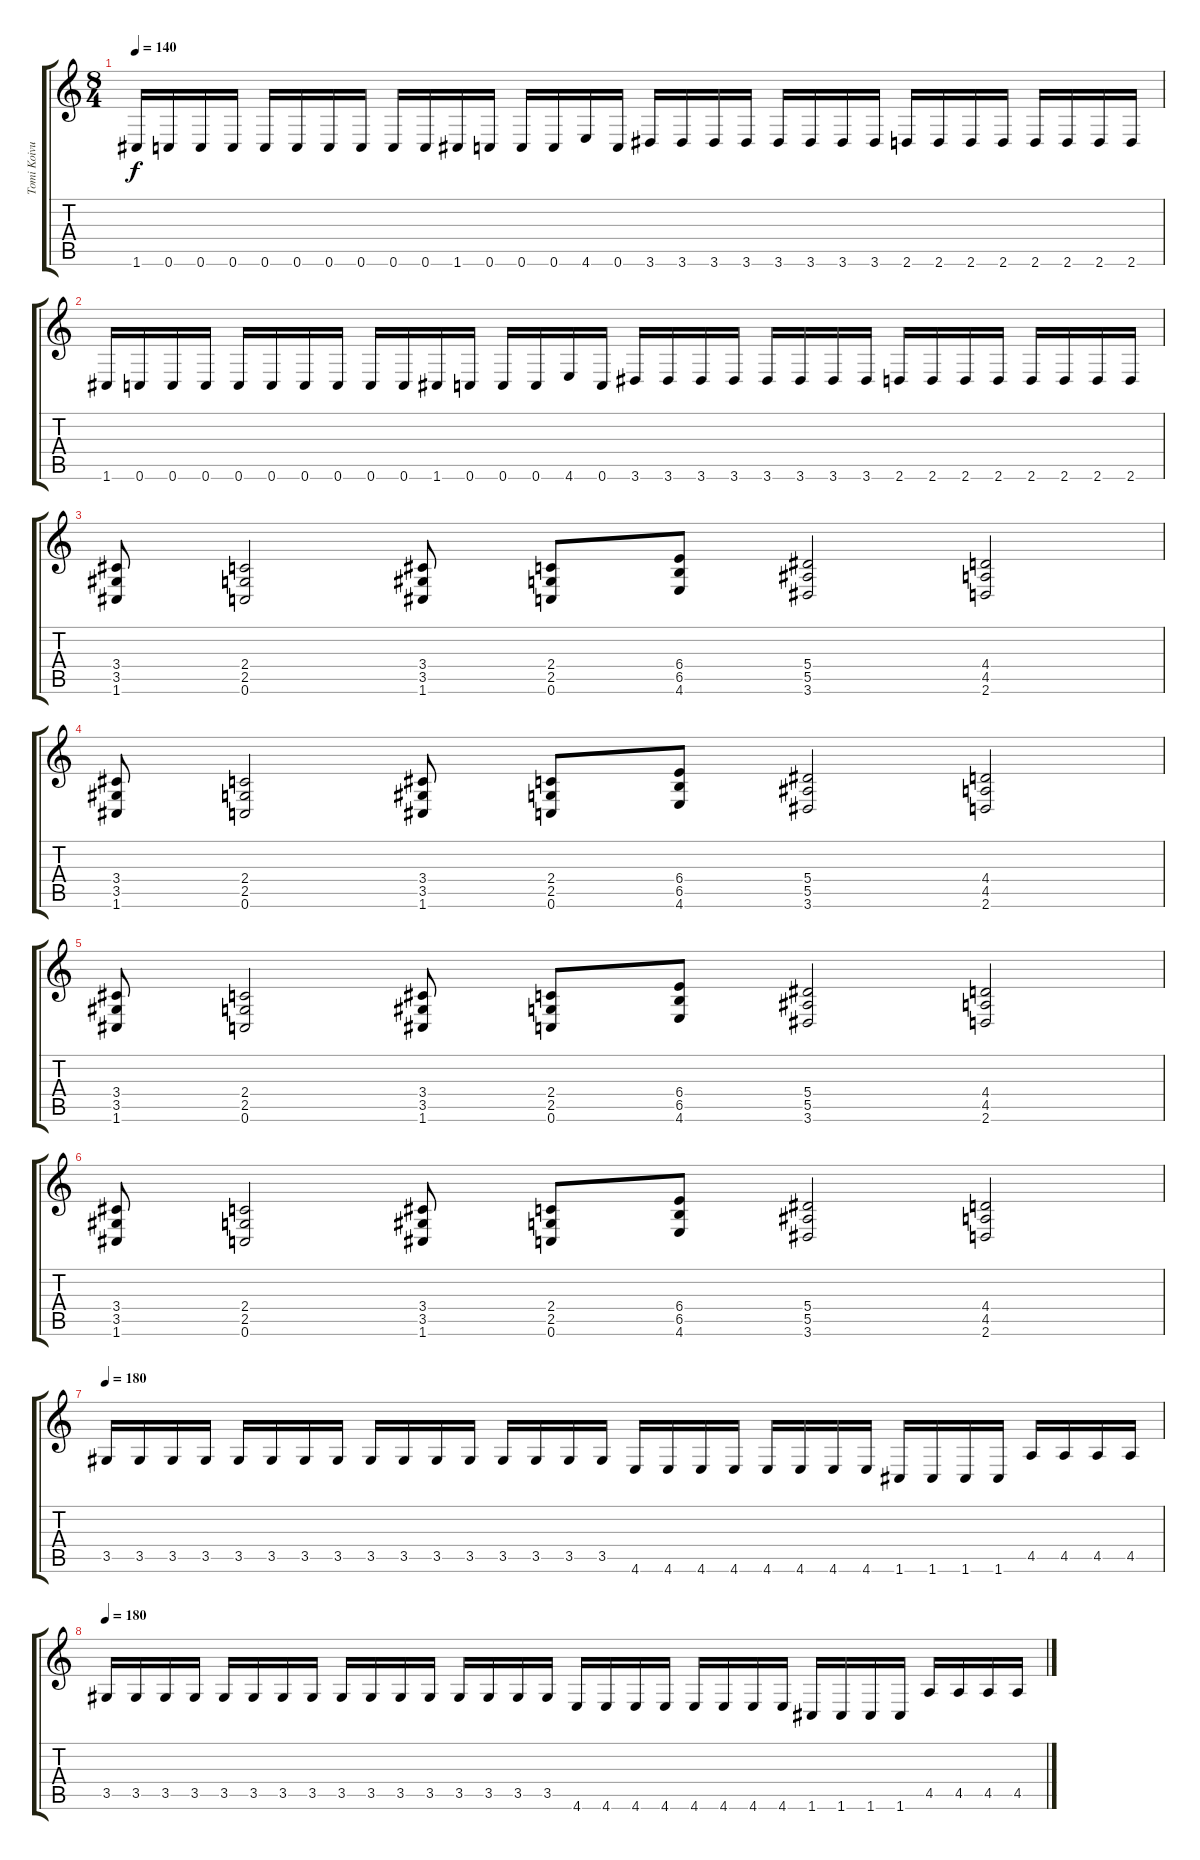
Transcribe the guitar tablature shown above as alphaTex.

\track ("Tomi Koivusaari" "Tomi Koivu") {instrument distortionguitar}
\staff {score tabs}
\tuning (C4 G3 Eb3 Bb2 F2 C2) {hide}
\ts (8 4)
\tempo 140
\clef g2
\ks c
1.6.16{dy f} 0.6.16 0.6.16 0.6.16 0.6.16 0.6.16 0.6.16 0.6.16 0.6.16 0.6.16 1.6.16 0.6.16 0.6.16 0.6.16 4.6.16 0.6.16 3.6.16 3.6.16 3.6.16 3.6.16 3.6.16 3.6.16 3.6.16 3.6.16 2.6.16 2.6.16 2.6.16 2.6.16 2.6.16 2.6.16 2.6.16 2.6.16 |
1.6.16 0.6.16 0.6.16 0.6.16 0.6.16 0.6.16 0.6.16 0.6.16 0.6.16 0.6.16 1.6.16 0.6.16 0.6.16 0.6.16 4.6.16 0.6.16 3.6.16 3.6.16 3.6.16 3.6.16 3.6.16 3.6.16 3.6.16 3.6.16 2.6.16 2.6.16 2.6.16 2.6.16 2.6.16 2.6.16 2.6.16 2.6.16 |
(3.4 3.5 1.6).8 (2.4 2.5 0.6).2 (3.4 3.5 1.6).8 (2.4 2.5 0.6).8 (6.4 6.5 4.6).8 (5.4 5.5 3.6).2 (4.4 4.5 2.6).2 |
(3.4 3.5 1.6).8 (2.4 2.5 0.6).2 (3.4 3.5 1.6).8 (2.4 2.5 0.6).8 (6.4 6.5 4.6).8 (5.4 5.5 3.6).2 (4.4 4.5 2.6).2 |
(3.4 3.5 1.6).8 (2.4 2.5 0.6).2 (3.4 3.5 1.6).8 (2.4 2.5 0.6).8 (6.4 6.5 4.6).8 (5.4 5.5 3.6).2 (4.4 4.5 2.6).2 |
(3.4 3.5 1.6).8 (2.4 2.5 0.6).2 (3.4 3.5 1.6).8 (2.4 2.5 0.6).8 (6.4 6.5 4.6).8 (5.4 5.5 3.6).2 (4.4 4.5 2.6).2 |
\tempo 180
3.5.16 3.5.16 3.5.16 3.5.16 3.5.16 3.5.16 3.5.16 3.5.16 3.5.16 3.5.16 3.5.16 3.5.16 3.5.16 3.5.16 3.5.16 3.5.16 4.6.16 4.6.16 4.6.16 4.6.16 4.6.16 4.6.16 4.6.16 4.6.16 1.6.16 1.6.16 1.6.16 1.6.16 4.5.16 4.5.16 4.5.16 4.5.16 |
\tempo 180
3.5.16 3.5.16 3.5.16 3.5.16 3.5.16 3.5.16 3.5.16 3.5.16 3.5.16 3.5.16 3.5.16 3.5.16 3.5.16 3.5.16 3.5.16 3.5.16 4.6.16 4.6.16 4.6.16 4.6.16 4.6.16 4.6.16 4.6.16 4.6.16 1.6.16 1.6.16 1.6.16 1.6.16 4.5.16 4.5.16 4.5.16 4.5.16
